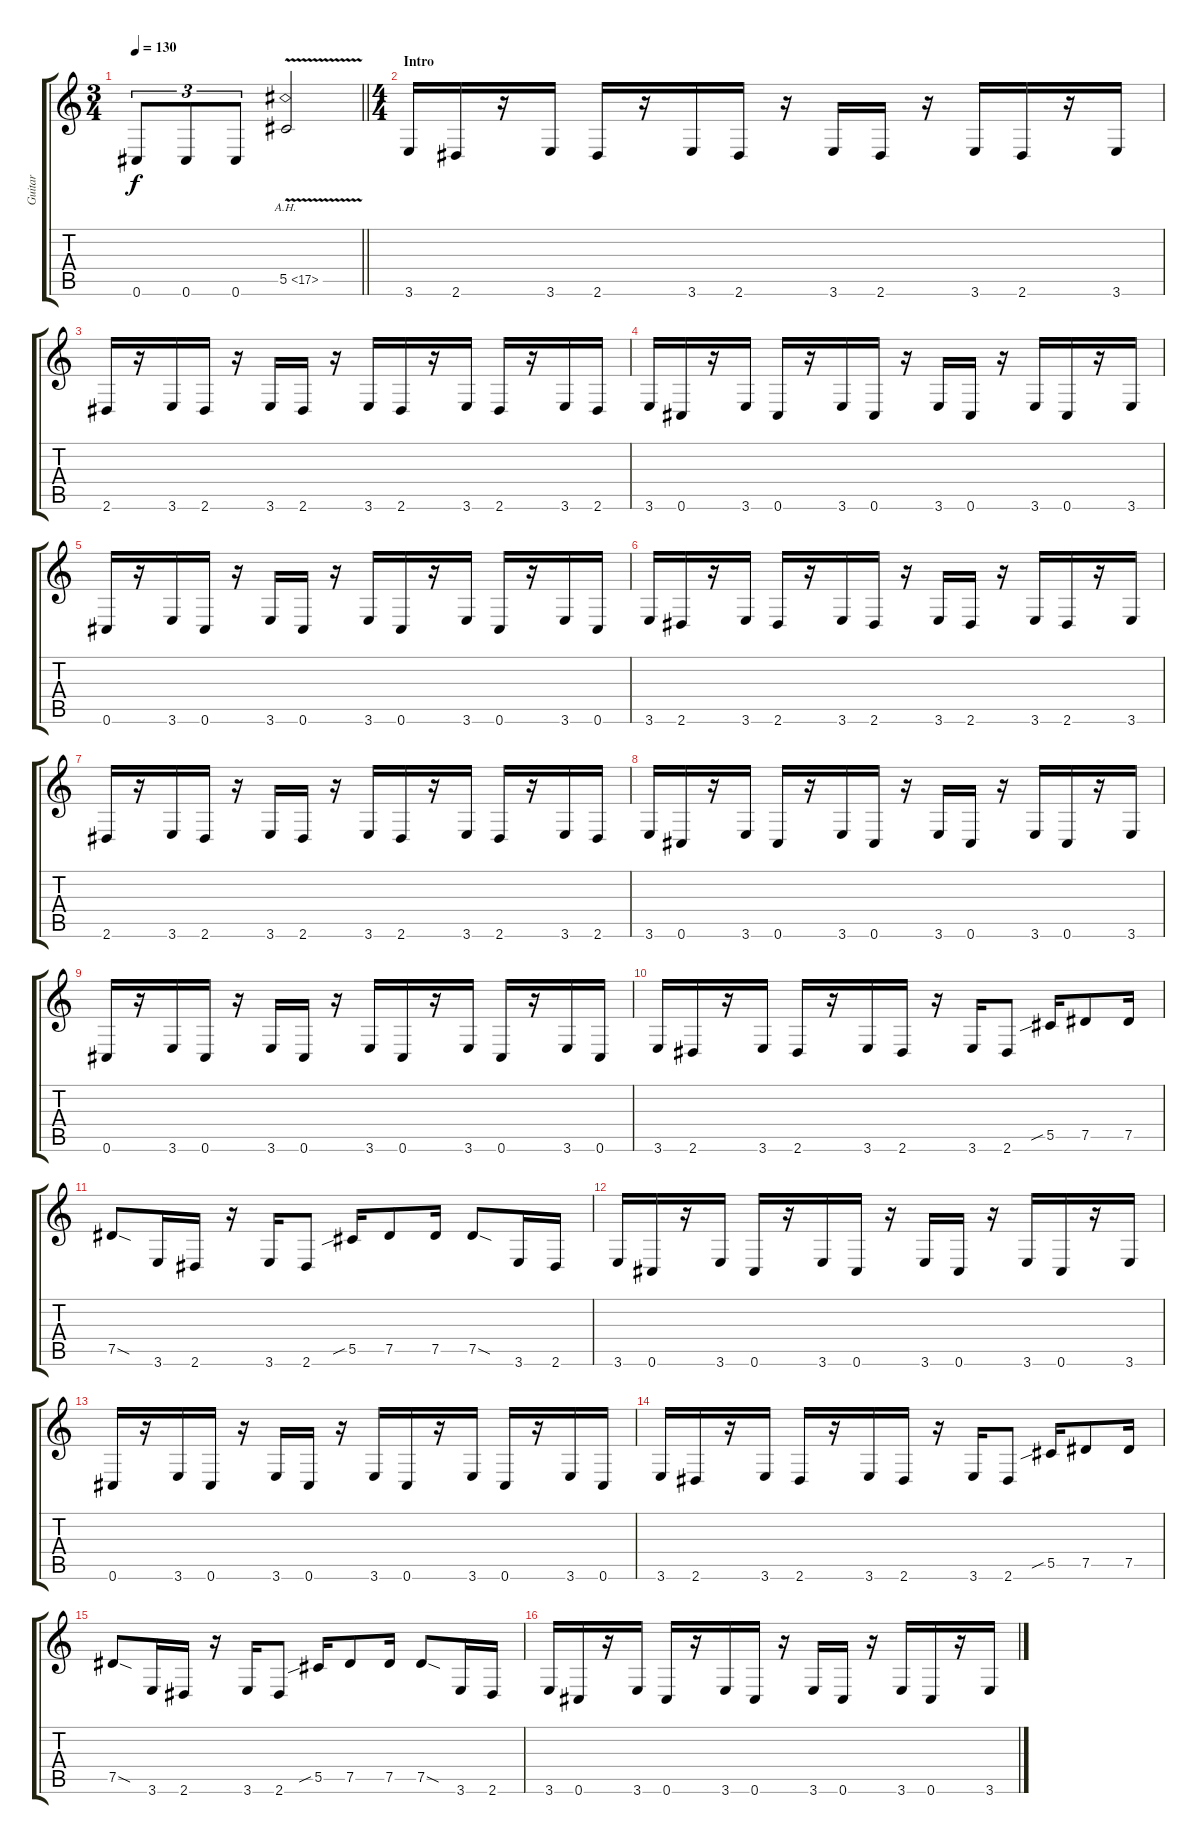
\track ("Guitar" "Guitar") {instrument distortionguitar}
\staff {score tabs}
\tuning (Eb4 Bb3 Gb3 Db3 Ab2 Db2) {hide}
\ts (3 4)
\tempo 130
\clef g2
\barLineRight lightlight
\ks c
0.6.8{tu (3 2) dy f instrument distortionguitar} 0.6.8{tu (3 2)} 0.6.8{tu (3 2)} 5.5{ah 12 v}.2 |
\ts (4 4)
\section ("" "Intro")
3.6.16 2.6.16 r.16 3.6.16 2.6.16 r.16 3.6.16 2.6.16 r.16 3.6.16 2.6.16 r.16 3.6.16 2.6.16 r.16 3.6.16 |
2.6.16 r.16 3.6.16 2.6.16 r.16 3.6.16 2.6.16 r.16 3.6.16 2.6.16 r.16 3.6.16 2.6.16 r.16 3.6.16 2.6.16 |
3.6.16 0.6.16 r.16 3.6.16 0.6.16 r.16 3.6.16 0.6.16 r.16 3.6.16 0.6.16 r.16 3.6.16 0.6.16 r.16 3.6.16 |
0.6.16 r.16 3.6.16 0.6.16 r.16 3.6.16 0.6.16 r.16 3.6.16 0.6.16 r.16 3.6.16 0.6.16 r.16 3.6.16 0.6.16 |
3.6.16 2.6.16 r.16 3.6.16 2.6.16 r.16 3.6.16 2.6.16 r.16 3.6.16 2.6.16 r.16 3.6.16 2.6.16 r.16 3.6.16 |
2.6.16 r.16 3.6.16 2.6.16 r.16 3.6.16 2.6.16 r.16 3.6.16 2.6.16 r.16 3.6.16 2.6.16 r.16 3.6.16 2.6.16 |
3.6.16 0.6.16 r.16 3.6.16 0.6.16 r.16 3.6.16 0.6.16 r.16 3.6.16 0.6.16 r.16 3.6.16 0.6.16 r.16 3.6.16 |
0.6.16 r.16 3.6.16 0.6.16 r.16 3.6.16 0.6.16 r.16 3.6.16 0.6.16 r.16 3.6.16 0.6.16 r.16 3.6.16 0.6.16 |
3.6.16 2.6.16 r.16 3.6.16 2.6.16 r.16 3.6.16 2.6.16 r.16 3.6.16 2.6.8 5.5{sib}.16 7.5.8 7.5.16 |
7.5{sod}.8 3.6.16 2.6.16 r.16 3.6.16 2.6.8 5.5{sib}.16 7.5.8 7.5.16 7.5{sod}.8 3.6.16 2.6.16 |
3.6.16 0.6.16 r.16 3.6.16 0.6.16 r.16 3.6.16 0.6.16 r.16 3.6.16 0.6.16 r.16 3.6.16 0.6.16 r.16 3.6.16 |
0.6.16 r.16 3.6.16 0.6.16 r.16 3.6.16 0.6.16 r.16 3.6.16 0.6.16 r.16 3.6.16 0.6.16 r.16 3.6.16 0.6.16 |
3.6.16 2.6.16 r.16 3.6.16 2.6.16 r.16 3.6.16 2.6.16 r.16 3.6.16 2.6.8 5.5{sib}.16 7.5.8 7.5.16 |
7.5{sod}.8 3.6.16 2.6.16 r.16 3.6.16 2.6.8 5.5{sib}.16 7.5.8 7.5.16 7.5{sod}.8 3.6.16 2.6.16 |
3.6.16 0.6.16 r.16 3.6.16 0.6.16 r.16 3.6.16 0.6.16 r.16 3.6.16 0.6.16 r.16 3.6.16 0.6.16 r.16 3.6.16
